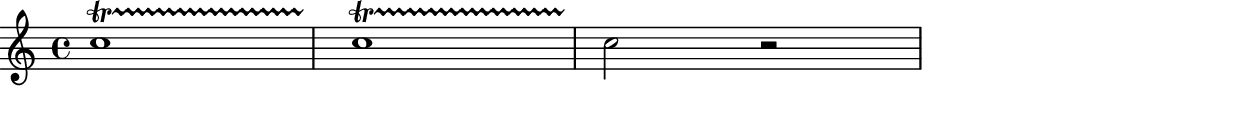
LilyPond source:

%% Generated by lilypond-book.py
%% Options: [exampleindent=10.16\mm,indent=0\mm,line-width=160\mm]
\include "lilypond-book-preamble.ly"


% ****************************************************************
% Start cut-&-pastable-section
% ****************************************************************



\paper {
  indent = 0\mm
  line-width = 160\mm
  % offset the left padding, also add 1mm as lilypond creates cropped
  % images with a little space on the right
  line-width = #(- line-width (* mm  3.000000) (* mm 1))
}

\layout {
  
}





% ****************************************************************
% ly snippet:
% ****************************************************************
\sourcefilename "/home/karlin/lilypond-git/input/regression/trill-spanner-auto-stop.ly"
\sourcefileline 0
\version "2.19.21"
\header {
  texidoc = "Consecutive trill spans work without explicit
@code{\\stopTrillSpan} commands, since successive trill spanners
will automatically become the right bound of the previous trill.
"
}

\paper { ragged-right = ##f }

\relative {
  c''1\startTrillSpan
  c1\startTrillSpan
  c2\stopTrillSpan r
}



% ****************************************************************
% end ly snippet
% ****************************************************************
